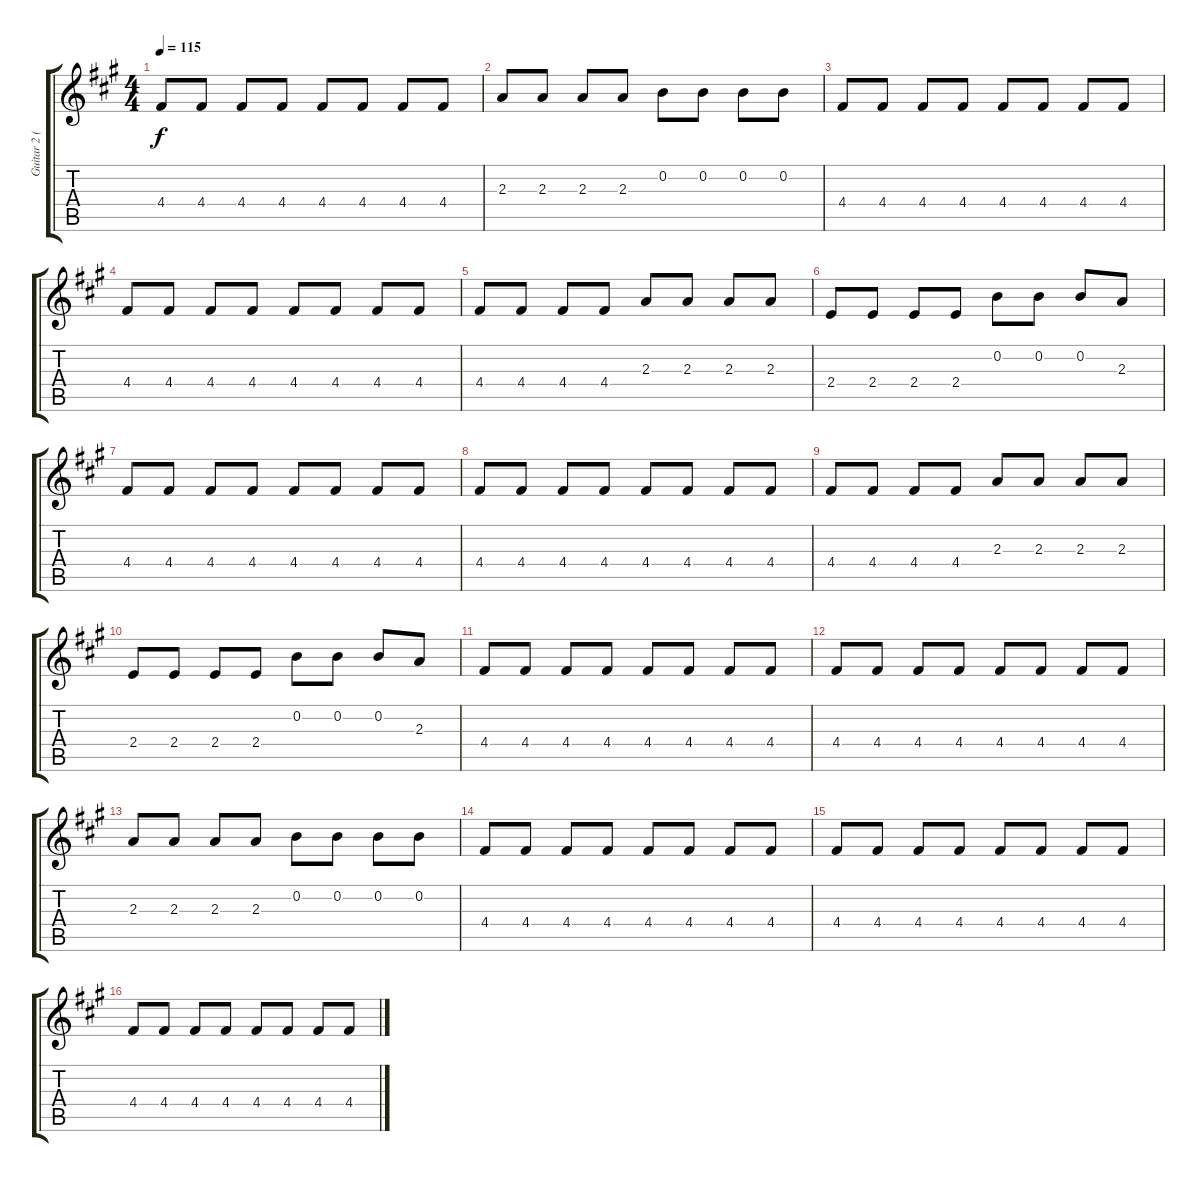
\track ("Guitar 2 (rythm)" "Guitar 2 (") {instrument electricguitarmuted}
\staff {score tabs}
\tuning (E4 B3 G3 D3 A2 E2) {hide}
\ts (4 4)
\tempo 115
\clef g2
\ks f#minor
4.4.8{dy f} 4.4.8 4.4.8 4.4.8 4.4.8 4.4.8 4.4.8 4.4.8 |
2.3.8 2.3.8 2.3.8 2.3.8 0.2.8 0.2.8 0.2.8 0.2.8 |
4.4.8 4.4.8 4.4.8 4.4.8 4.4.8 4.4.8 4.4.8 4.4.8 |
4.4.8 4.4.8 4.4.8 4.4.8 4.4.8 4.4.8 4.4.8 4.4.8 |
4.4.8 4.4.8 4.4.8 4.4.8 2.3.8 2.3.8 2.3.8 2.3.8 |
2.4.8 2.4.8 2.4.8 2.4.8 0.2.8 0.2.8 0.2.8 2.3.8 |
4.4.8 4.4.8 4.4.8 4.4.8 4.4.8 4.4.8 4.4.8 4.4.8 |
4.4.8 4.4.8 4.4.8 4.4.8 4.4.8 4.4.8 4.4.8 4.4.8 |
4.4.8 4.4.8 4.4.8 4.4.8 2.3.8 2.3.8 2.3.8 2.3.8 |
2.4.8 2.4.8 2.4.8 2.4.8 0.2.8 0.2.8 0.2.8 2.3.8 |
4.4.8 4.4.8 4.4.8 4.4.8 4.4.8 4.4.8 4.4.8 4.4.8 |
4.4.8 4.4.8 4.4.8 4.4.8 4.4.8 4.4.8 4.4.8 4.4.8 |
2.3.8 2.3.8 2.3.8 2.3.8 0.2.8 0.2.8 0.2.8 0.2.8 |
4.4.8 4.4.8 4.4.8 4.4.8 4.4.8 4.4.8 4.4.8 4.4.8 |
4.4.8 4.4.8 4.4.8 4.4.8 4.4.8 4.4.8 4.4.8 4.4.8 |
4.4.8 4.4.8 4.4.8 4.4.8 4.4.8 4.4.8 4.4.8 4.4.8
